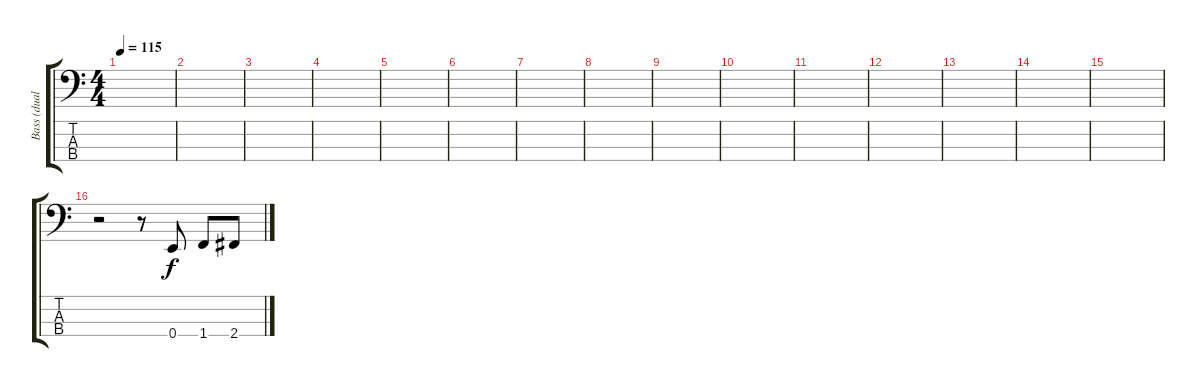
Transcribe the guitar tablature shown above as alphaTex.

\track ("Bass (dual)" "Bass (dual") {instrument electricbasspick}
\staff {score tabs}
\tuning (G2 D2 A1 E1) {hide}
\ts (4 4)
\tempo 115
\clef f4
\ks c
|
|
|
|
|
|
|
|
|
|
|
|
|
|
|
r.2 r.8 0.4.8 1.4.8 2.4.8
